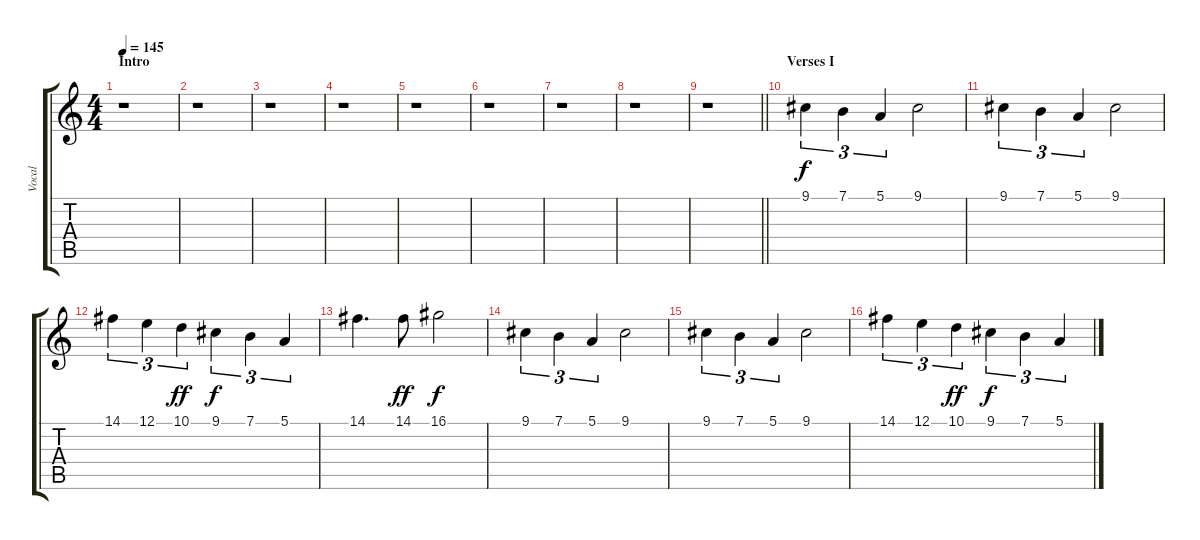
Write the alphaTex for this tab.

\track ("Vocal" "Vocal") {instrument flute}
\staff {score tabs}
\tuning (E4 B3 G3 D3 A2 E2) {hide}
\ts (4 4)
\section ("" "Intro")
\tempo 145
\clef g2
\ks c
r.1{dy f instrument flute} |
r.1 |
r.1 |
r.1 |
r.1 |
r.1 |
r.1 |
r.1 |
\barLineRight lightlight
r.1 |
\section ("" "Verses I")
9.1.4{tu (3 2)} 7.1.4{tu (3 2)} 5.1.4{tu (3 2)} 9.1.2 |
9.1.4{tu (3 2)} 7.1.4{tu (3 2)} 5.1.4{tu (3 2)} 9.1.2 |
14.1.4{tu (3 2)} 12.1.4{tu (3 2)} 10.1.4{tu (3 2) dy ff} 9.1.4{tu (3 2) dy f} 7.1.4{tu (3 2)} 5.1.4{tu (3 2)} |
14.1.4{d} 14.1.8{dy ff} 16.1.2{dy f} |
9.1.4{tu (3 2)} 7.1.4{tu (3 2)} 5.1.4{tu (3 2)} 9.1.2 |
9.1.4{tu (3 2)} 7.1.4{tu (3 2)} 5.1.4{tu (3 2)} 9.1.2 |
14.1.4{tu (3 2)} 12.1.4{tu (3 2)} 10.1.4{tu (3 2) dy ff} 9.1.4{tu (3 2) dy f} 7.1.4{tu (3 2)} 5.1.4{tu (3 2)}
